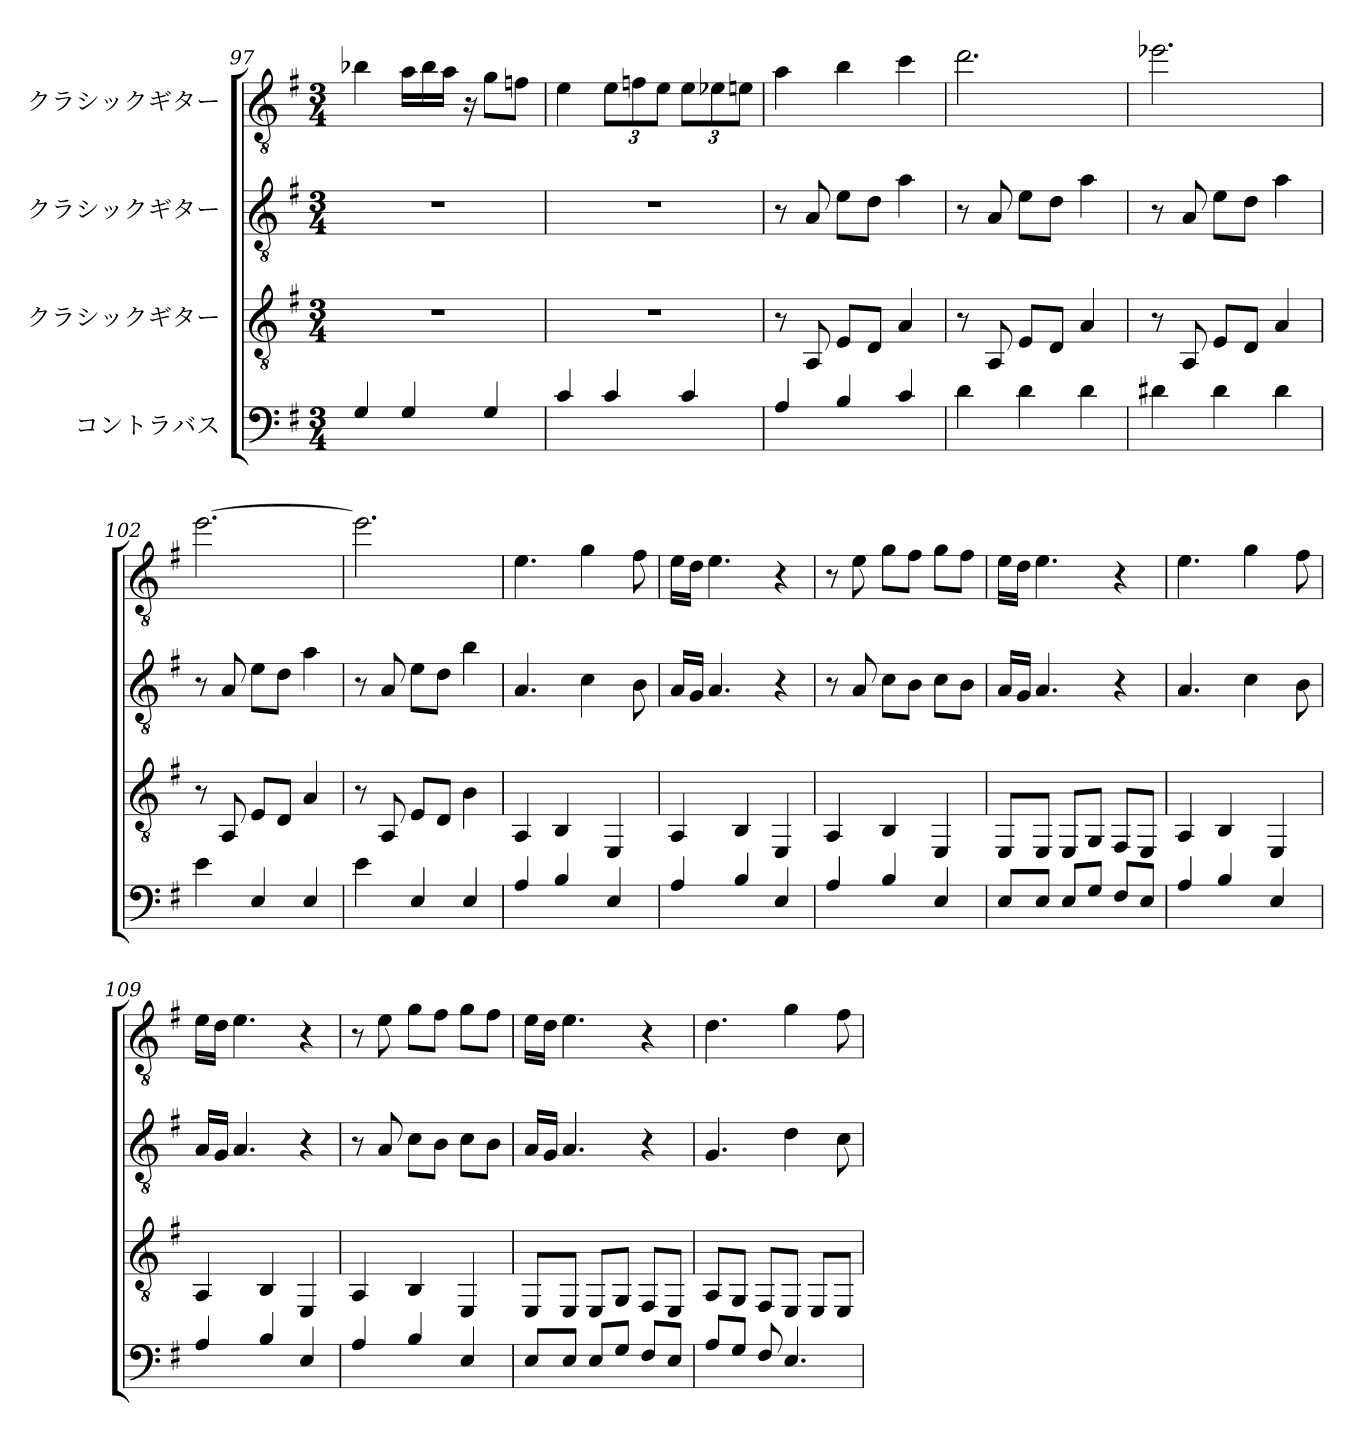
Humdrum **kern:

**kern	**kern	**kern	**kern
*part4	*part3	*part2	*part1
*staff4	*staff3	*staff2	*staff1
*I"コントラバス	*I"クラシックギター	*I"クラシックギター	*I"クラシックギター
*clefF4	*clefGv2	*clefGv2	*clefGv2
*ITrd7c12	*	*	*
*k[f#]	*k[f#]	*k[f#]	*k[f#]
*M3/4	*M3/4	*M3/4	*M3/4
=97	=97	=97	=97
4GG/	2.r	2.r	4b-X\
4GG/	.	.	16a\LL
.	.	.	16b-\
.	.	.	16a\JJ
.	.	.	16r
4GG/	.	.	8g\L
.	.	.	8fn\J
=98	=98	=98	=98
4C/	2.r	2.r	4e\
*	*	*	*Xbrackettup
4C/	.	.	12e\L
.	.	.	12fn\
.	.	.	12e\J
4C/	.	.	12e\L
.	.	.	12e-X\
.	.	.	12en\J
!!LO:LB:g=z
=99	=99	=99	=99
4AA/	8r	8r	4a\
.	8AA/	8A/	.
4BB/	8E/L	8e\L	4b\
.	8D/J	8d\J	.
4C/	4A/	4a\	4cc\
=100	=100	=100	=100
4D\	8r	8r	2.dd\
.	8AA/	8A/	.
4D\	8E/L	8e\L	.
.	8D/J	8d\J	.
4D\	4A/	4a\	.
=101	=101	=101	=101
4D#X\	8r	8r	2.ee-X\
.	8AA/	8A/	.
4D#\	8E/L	8e\L	.
.	8D/J	8d\J	.
4D#\	4A/	4a\	.
=102	=102	=102	=102
4E\	8r	8r	[2.ee\
.	8AA/	8A/	.
4EE/	8E/L	8e\L	.
.	8D/J	8d\J	.
4EE/	4A/	4a\	.
=103	=103	=103	=103
4E\	8r	8r	2.ee\]
.	8AA/	8A/	.
4EE/	8E/L	8e\L	.
.	8D/J	8d\J	.
4EE/	4B\	4b\	.
=104	=104	=104	=104
4AA/	4AA/	4.A/	4.e\
4BB/	4BB/	.	.
.	.	4c\	4g\
4EE/	4EE/	.	.
.	.	8B\	8f#\
=105	=105	=105	=105
4AA/	4AA/	16A/LL	16e\LL
.	.	16G/JJ	16d\JJ
.	.	4.A/	4.e\
4BB/	4BB/	.	.
4EE/	4EE/	4r	4r
!!LO:LB:g=z
=106	=106	=106	=106
4AA/	4AA/	8r	8r
.	.	8A/	8e\
4BB/	4BB/	8c\L	8g\L
.	.	8B\J	8f#\J
4EE/	4EE/	8c\L	8g\L
.	.	8B\J	8f#\J
=107	=107	=107	=107
8EE/L	8EE/L	16A/LL	16e\LL
.	.	16G/JJ	16d\JJ
8EE/J	8EE/J	4.A/	4.e\
8EE/L	8EE/L	.	.
8GG/J	8GG/J	.	.
8FF#/L	8FF#/L	4r	4r
8EE/J	8EE/J	.	.
=108	=108	=108	=108
4AA/	4AA/	4.A/	4.e\
4BB/	4BB/	.	.
.	.	4c\	4g\
4EE/	4EE/	.	.
.	.	8B\	8f#\
=109	=109	=109	=109
4AA/	4AA/	16A/LL	16e\LL
.	.	16G/JJ	16d\JJ
.	.	4.A/	4.e\
4BB/	4BB/	.	.
4EE/	4EE/	4r	4r
=110	=110	=110	=110
4AA/	4AA/	8r	8r
.	.	8A/	8e\
4BB/	4BB/	8c\L	8g\L
.	.	8B\J	8f#\J
4EE/	4EE/	8c\L	8g\L
.	.	8B\J	8f#\J
=111	=111	=111	=111
8EE/L	8EE/L	16A/LL	16e\LL
.	.	16G/JJ	16d\JJ
8EE/J	8EE/J	4.A/	4.e\
8EE/L	8EE/L	.	.
8GG/J	8GG/J	.	.
8FF#/L	8FF#/L	4r	4r
8EE/J	8EE/J	.	.
!!LO:PB:g=z
=112	=112	=112	=112
8AA/L	8AA/L	4.G/	4.d\
8GG/J	8GG/J	.	.
8FF#/	8FF#/L	.	.
4.EE/	8EE/J	4d\	4g\
.	8EE/L	.	.
.	8EE/J	8c\	8f#\
=	=	=	=
*-	*-	*-	*-
